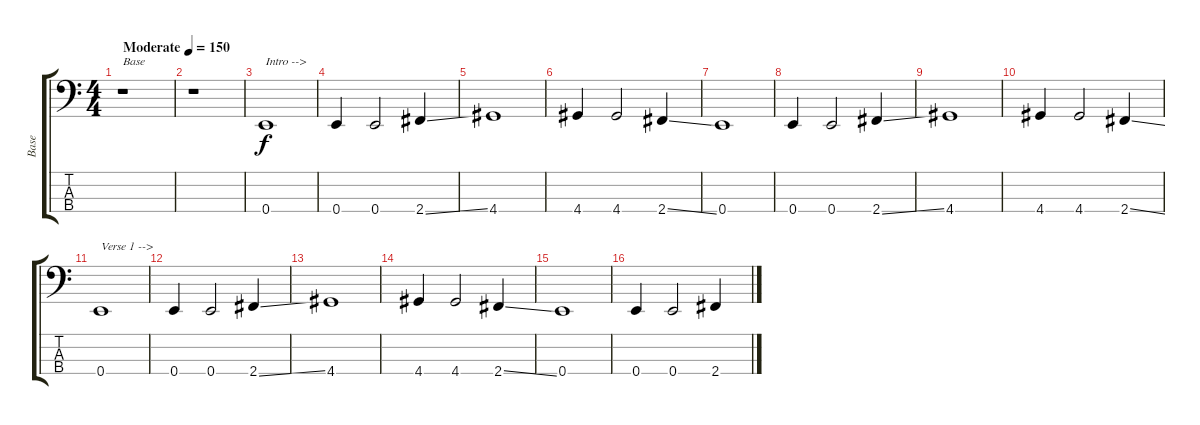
\track ("Base" "Base") {instrument electricbassfinger}
\staff {score tabs}
\tuning (G2 D2 A1 E1) {hide}
\ts (4 4)
\tempo (150 "Moderate")
\clef f4
\ks c
r.1{txt "Base" dy f instrument electricbassfinger} |
r.1 |
0.4.1{txt "Intro -->"} |
0.4.4 0.4.2 2.4{ss}.4 |
4.4.1 |
4.4.4 4.4.2 2.4{ss}.4 |
0.4.1 |
0.4.4 0.4.2 2.4{ss}.4 |
4.4.1 |
4.4.4 4.4.2 2.4{ss}.4 |
0.4.1{txt "Verse 1 -->"} |
0.4.4 0.4.2 2.4{ss}.4 |
4.4.1 |
4.4.4 4.4.2 2.4{ss}.4 |
0.4.1 |
0.4.4 0.4.2 2.4{ss}.4
